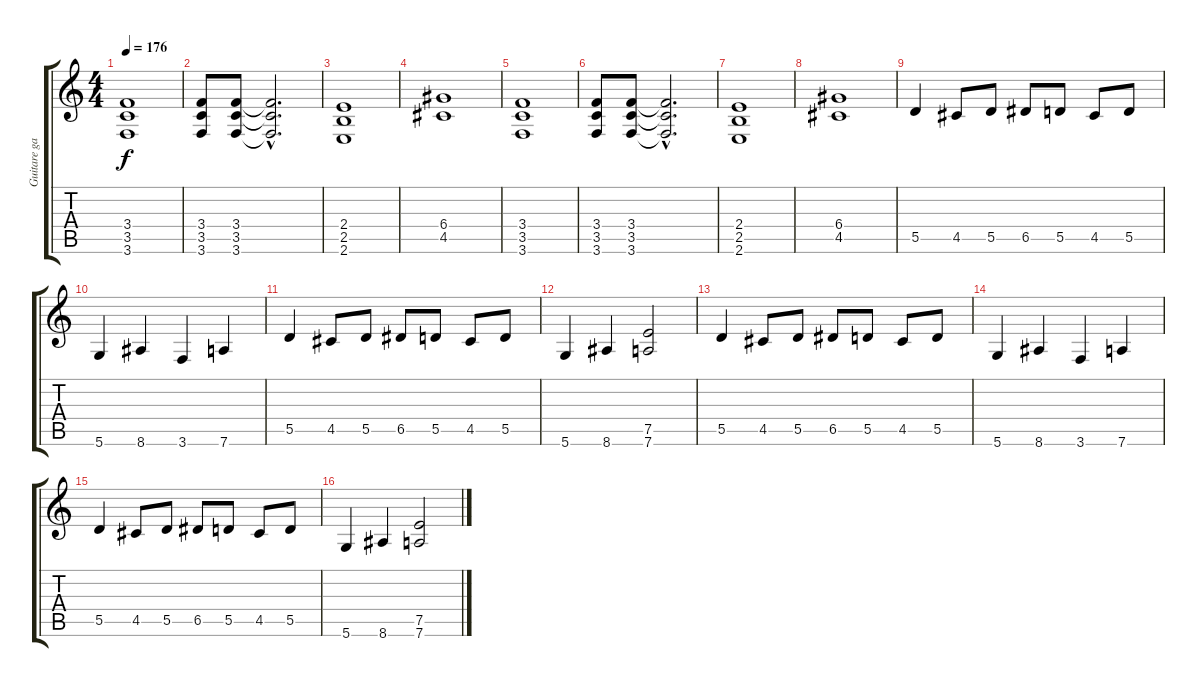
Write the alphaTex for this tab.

\track ("Guitare gauche" "Guitare ga") {instrument distortionguitar}
\staff {score tabs}
\tuning (E4 B3 G3 D3 A2 D2) {hide}
\ts (4 4)
\tempo 176
\clef g2
\ks c
(3.4 3.5 3.6).1{dy f} |
(3.4 3.5 3.6).8 (3.4 3.5 3.6).8 (3.4{hac t} 3.5{hac t} 3.6{hac t}).2{d} |
(2.4 2.5 2.6).1 |
(6.4 4.5).1 |
(3.4 3.5 3.6).1 |
(3.4 3.5 3.6).8 (3.4 3.5 3.6).8 (3.4{hac t} 3.5{hac t} 3.6{hac t}).2{d} |
(2.4 2.5 2.6).1 |
(6.4 4.5).1 |
5.5.4 4.5.8 5.5.8 6.5.8 5.5.8 4.5.8 5.5.8 |
5.6.4 8.6.4 3.6.4 7.6.4 |
5.5.4 4.5.8 5.5.8 6.5.8 5.5.8 4.5.8 5.5.8 |
5.6.4 8.6.4 (7.5 7.6).2 |
5.5.4 4.5.8 5.5.8 6.5.8 5.5.8 4.5.8 5.5.8 |
5.6.4 8.6.4 3.6.4 7.6.4 |
5.5.4 4.5.8 5.5.8 6.5.8 5.5.8 4.5.8 5.5.8 |
5.6.4 8.6.4 (7.5 7.6).2
